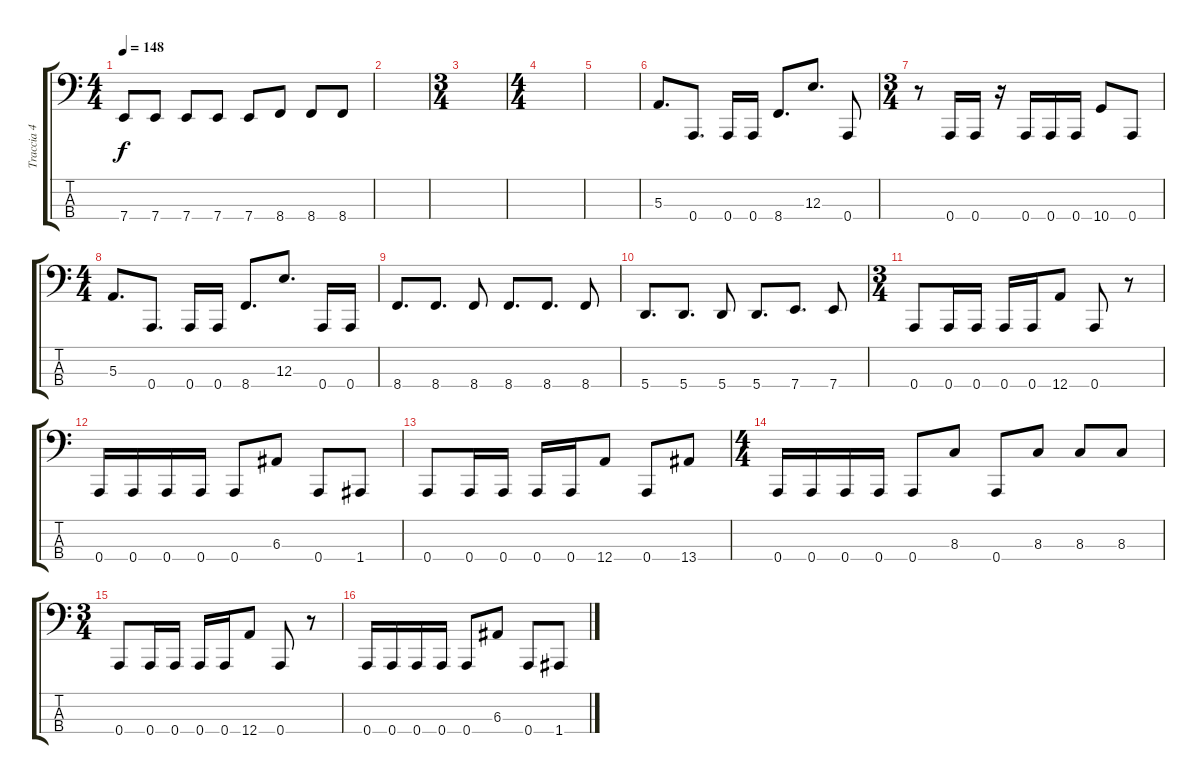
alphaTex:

\track ("Traccia 4" "Traccia 4") {instrument electricbasspick}
\staff {score tabs}
\tuning (D2 A1 E1 A0) {hide}
\ts (4 4)
\tempo 148
\clef f4
\ks c
7.4.8{dy f} 7.4.8 7.4.8 7.4.8 7.4.8 8.4.8 8.4.8 8.4.8 |
|
\ts (3 4)
|
\ts (4 4)
|
|
5.3.8{d} 0.4.8{d} 0.4.16 0.4.16 8.4.8{d} 12.3.8{d} 0.4.8 |
\ts (3 4)
r.8 0.4.16 0.4.16 r.16 0.4.16 0.4.16 0.4.16 10.4.8 0.4.8 |
\ts (4 4)
5.3.8{d} 0.4.8{d} 0.4.16 0.4.16 8.4.8{d} 12.3.8{d} 0.4.16 0.4.16 |
8.4.8{d} 8.4.8{d} 8.4.8 8.4.8{d} 8.4.8{d} 8.4.8 |
5.4.8{d} 5.4.8{d} 5.4.8 5.4.8{d} 7.4.8{d} 7.4.8 |
\ts (3 4)
0.4.8 0.4.16 0.4.16 0.4.16 0.4.16 12.4.8 0.4.8 r.8 |
0.4.16 0.4.16 0.4.16 0.4.16 0.4.8 6.3.8 0.4.8 1.4.8 |
0.4.8 0.4.16 0.4.16 0.4.16 0.4.16 12.4.8 0.4.8 13.4.8 |
\ts (4 4)
0.4.16 0.4.16 0.4.16 0.4.16 0.4.8 8.3.8 0.4.8 8.3.8 8.3.8 8.3.8 |
\ts (3 4)
0.4.8 0.4.16 0.4.16 0.4.16 0.4.16 12.4.8 0.4.8 r.8 |
0.4.16 0.4.16 0.4.16 0.4.16 0.4.8 6.3.8 0.4.8 1.4.8
